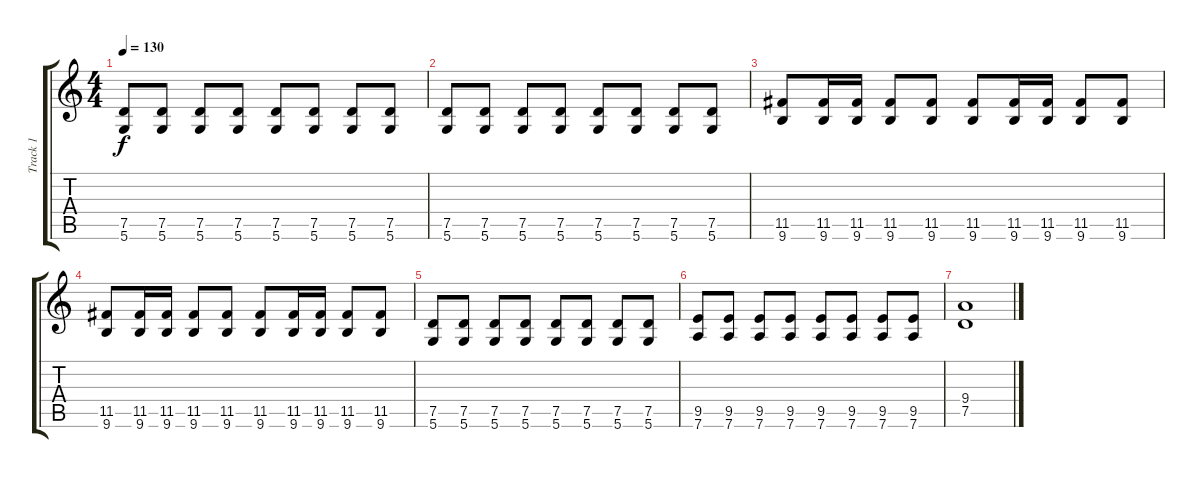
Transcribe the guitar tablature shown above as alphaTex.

\track ("Track 1" "Track 1") {instrument distortionguitar}
\staff {score tabs}
\tuning (D4 A3 F3 C3 G2 D2) {hide}
\ts (4 4)
\tempo 130
\clef g2
\ks c
(7.5 5.6).8{dy f} (7.5 5.6).8 (7.5 5.6).8 (7.5 5.6).8 (7.5 5.6).8 (7.5 5.6).8 (7.5 5.6).8 (7.5 5.6).8 |
(7.5 5.6).8 (7.5 5.6).8 (7.5 5.6).8 (7.5 5.6).8 (7.5 5.6).8 (7.5 5.6).8 (7.5 5.6).8 (7.5 5.6).8 |
(11.5 9.6).8 (11.5 9.6).16 (11.5 9.6).16 (11.5 9.6).8 (11.5 9.6).8 (11.5 9.6).8 (11.5 9.6).16 (11.5 9.6).16 (11.5 9.6).8 (11.5 9.6).8 |
(11.5 9.6).8 (11.5 9.6).16 (11.5 9.6).16 (11.5 9.6).8 (11.5 9.6).8 (11.5 9.6).8 (11.5 9.6).16 (11.5 9.6).16 (11.5 9.6).8 (11.5 9.6).8 |
(7.5 5.6).8 (7.5 5.6).8 (7.5 5.6).8 (7.5 5.6).8 (7.5 5.6).8 (7.5 5.6).8 (7.5 5.6).8 (7.5 5.6).8 |
(9.5 7.6).8 (9.5 7.6).8 (9.5 7.6).8 (9.5 7.6).8 (9.5 7.6).8 (9.5 7.6).8 (9.5 7.6).8 (9.5 7.6).8 |
(9.4 7.5).1
